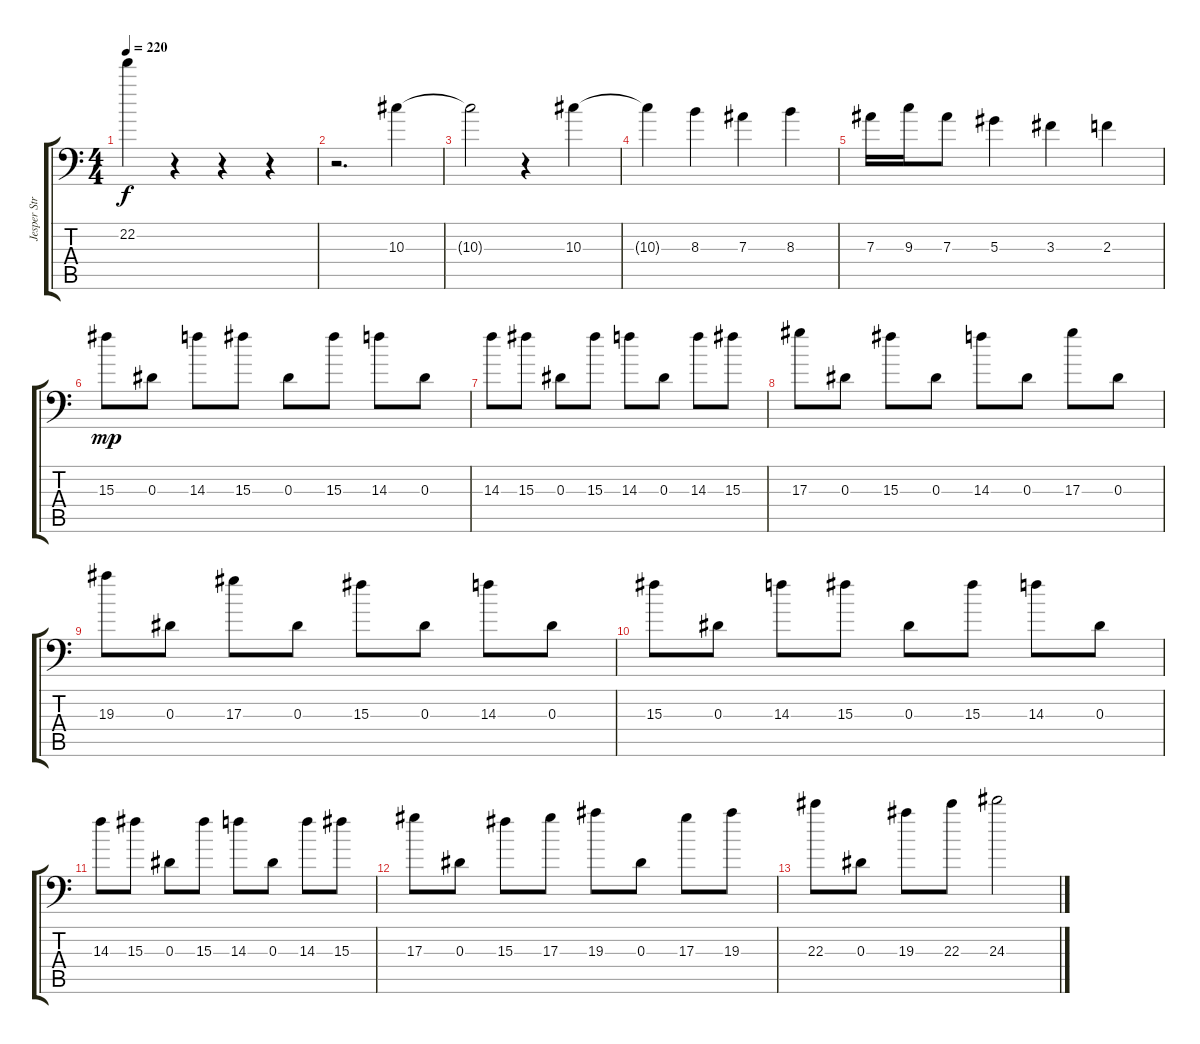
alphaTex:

\track ("Jesper Stromblad " "Jesper Str") {instrument distortionguitar}
\staff {score tabs}
\tuning (C4 G3 Eb3 Bb2 F2 Bb1) {hide}
\ts (4 4)
\tempo 220
\clef f4
\ks c
22.2{t}.4{dy f} r.4 r.4 r.4 |
r.2{d} 10.3.4 |
10.3{t}.2 r.4 10.3.4 |
10.3{t}.4 8.3.4 7.3.4 8.3.4 |
7.3.16 9.3.16 7.3.8 5.3.4 3.3.4 2.3.4 |
15.3.8{dy mp} 0.3.8 14.3.8 15.3.8 0.3.8 15.3.8 14.3.8 0.3.8 |
14.3.8 15.3.8 0.3.8 15.3.8 14.3.8 0.3.8 14.3.8 15.3.8 |
17.3.8 0.3.8 15.3.8 0.3.8 14.3.8 0.3.8 17.3.8 0.3.8 |
19.3.8 0.3.8 17.3.8 0.3.8 15.3.8 0.3.8 14.3.8 0.3.8 |
15.3.8 0.3.8 14.3.8 15.3.8 0.3.8 15.3.8 14.3.8 0.3.8 |
14.3.8 15.3.8 0.3.8 15.3.8 14.3.8 0.3.8 14.3.8 15.3.8 |
17.3.8 0.3.8 15.3.8 17.3.8 19.3.8 0.3.8 17.3.8 19.3.8 |
22.3.8 0.3.8 19.3.8 22.3.8 24.3.2
